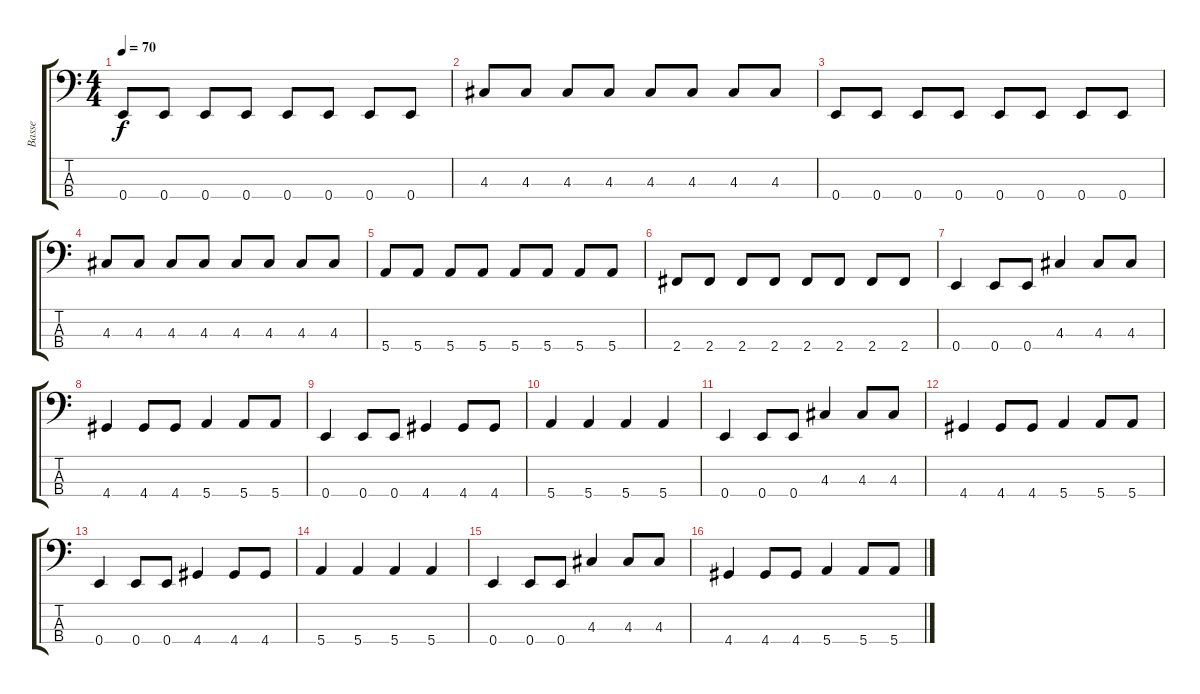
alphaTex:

\track ("Basse" "Basse") {instrument electricbassfinger}
\staff {score tabs}
\tuning (G2 D2 A1 E1) {hide}
\ts (4 4)
\tempo 70
\clef f4
\ks c
0.4.8{dy f} 0.4.8 0.4.8 0.4.8 0.4.8 0.4.8 0.4.8 0.4.8 |
4.3.8 4.3.8 4.3.8 4.3.8 4.3.8 4.3.8 4.3.8 4.3.8 |
0.4.8 0.4.8 0.4.8 0.4.8 0.4.8 0.4.8 0.4.8 0.4.8 |
4.3.8 4.3.8 4.3.8 4.3.8 4.3.8 4.3.8 4.3.8 4.3.8 |
5.4.8 5.4.8 5.4.8 5.4.8 5.4.8 5.4.8 5.4.8 5.4.8 |
2.4.8 2.4.8 2.4.8 2.4.8 2.4.8 2.4.8 2.4.8 2.4.8 |
0.4.4 0.4.8 0.4.8 4.3.4 4.3.8 4.3.8 |
4.4.4 4.4.8 4.4.8 5.4.4 5.4.8 5.4.8 |
0.4.4 0.4.8 0.4.8 4.4.4 4.4.8 4.4.8 |
5.4.4 5.4.4 5.4.4 5.4.4 |
0.4.4 0.4.8 0.4.8 4.3.4 4.3.8 4.3.8 |
4.4.4 4.4.8 4.4.8 5.4.4 5.4.8 5.4.8 |
0.4.4 0.4.8 0.4.8 4.4.4 4.4.8 4.4.8 |
5.4.4 5.4.4 5.4.4 5.4.4 |
0.4.4 0.4.8 0.4.8 4.3.4 4.3.8 4.3.8 |
4.4.4 4.4.8 4.4.8 5.4.4 5.4.8 5.4.8
